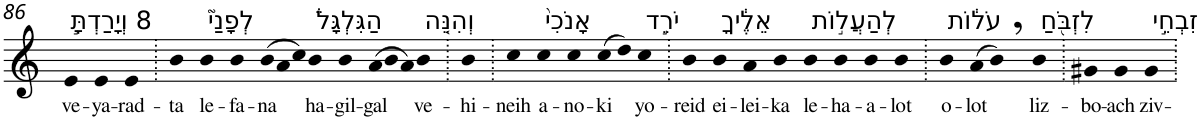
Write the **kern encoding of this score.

**kern	**text
*part1	*part1
*staff1	*staff1
*I"Piano	*
*I'Pno	*
!!LO:PB:g=z
*clefG2	*
*k[]	*
=86	=86
!LO:TX:a:t=8 וְיָרַדְתָּ֣	!
!	!LO:LY:b
4e	ve-
!	!LO:LY:b
4e	-ya-
!	!LO:LY:b
4e	-rad-
=87.	=87.
!	!LO:LY:b
4b	-ta
!LO:TX:a:t=לְפָנַי֮	!
!	!LO:LY:b
4b	le-
!	!LO:LY:b
4b	-fa-
*Xtuplet	*
!	!LO:LY:b
(>12b	-na
12a	.
12cc)	.
!LO:TX:a:t=הַגִּלְגָּל֒	!
!	!LO:LY:b
4b	ha-
!	!LO:LY:b
4b	-gil-
!	!LO:LY:b
(>12a	-gal
12b	.
12a)	.
!LO:TX:a:t=וְהִנֵּ֤ה	!
!	!LO:LY:b
4b	ve-
=88.	=88.
!	!LO:LY:b
4b	-hi-
=89.	=89.
!	!LO:LY:b
4cc	-neih
!LO:TX:a:t=אָנֹכִי֙	!
!	!LO:LY:b
4cc	a-
!	!LO:LY:b
4cc	-no-
!	!LO:LY:b
(>8cc	-ki
8dd)	.
!LO:TX:a:t=יֹרֵ֣ד	!
!	!LO:LY:b
4cc	yo-
=90.	=90.
!	!LO:LY:b
4b	-reid
!LO:TX:a:t=אֵלֶ֔יךָ	!
!	!LO:LY:b
4b	ei-
!	!LO:LY:b
4a	-lei-
!	!LO:LY:b
4b	-ka
!LO:TX:a:t=לְהַעֲל֣וֹת	!
!	!LO:LY:b
4b	le-
!	!LO:LY:b
4b	-ha-
!	!LO:LY:b
4b	-a-
!	!LO:LY:b
4b	-lot
=91.	=91.
!LO:TX:a:t=עֹל֔וֹת	!
!	!LO:LY:b
4b	o-
!	!LO:LY:b
(>8a	-lot
8b,)	.
!LO:TX:a:t=לִזְבֹּ֖חַ	!
!	!LO:LY:b
4b	liz-
=92.	=92.
!	!LO:LY:b
4g#X	-bo-
!	!LO:LY:b
4g#	-ach
!LO:TX:a:t=זִבְחֵ֣י	!
!	!LO:LY:b
4g#	ziv-
=.	=.
*-	*-
